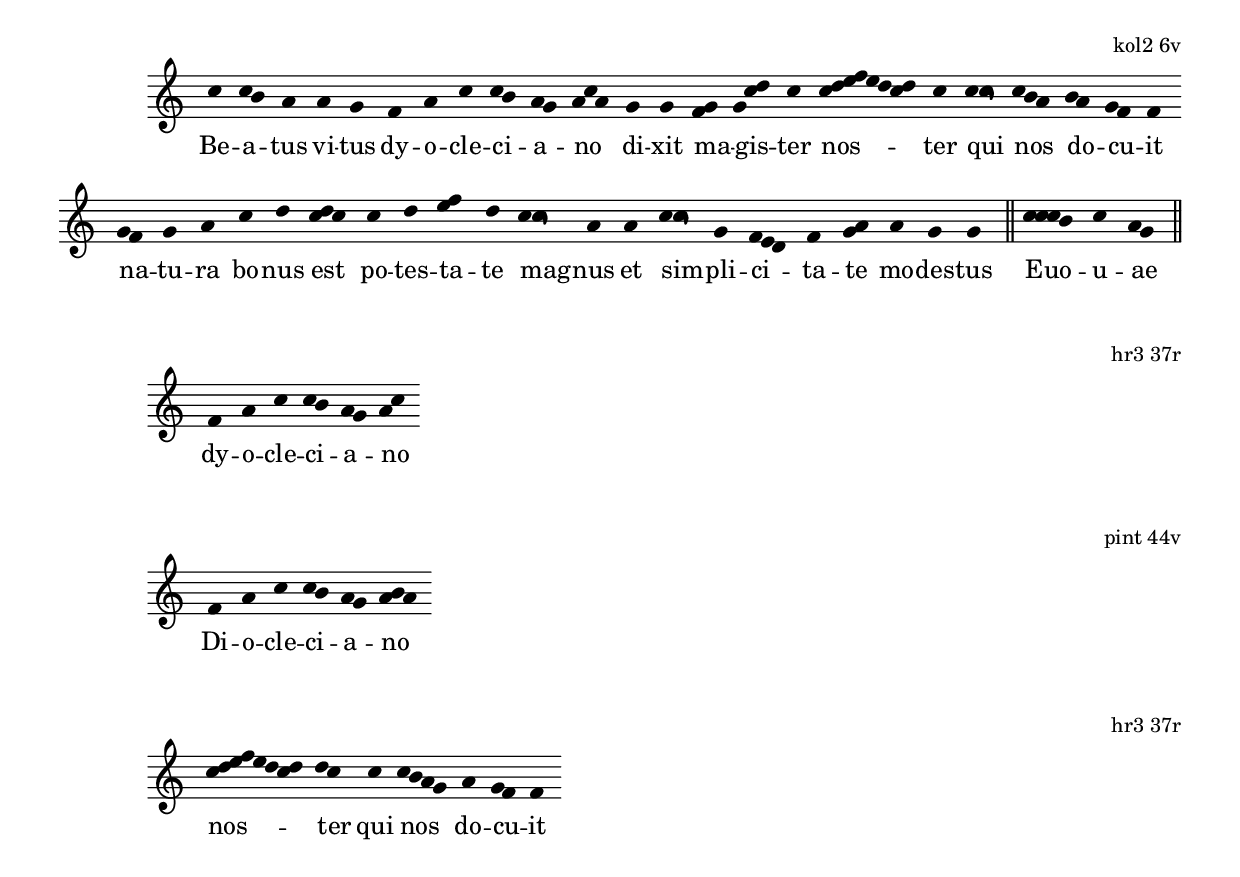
\version "2.19.32"

\include "../lib/synopsis.ily"

\score {
  \transpose c c' {
    \plainchant
    c' \melisma { c' b } a \bar "" a g \bar ""
    f a c' \melisma { c' b } \melisma { a g } \melisma { a c' a } \bar "" g g \bar ""
    \melisma { f g } \melisma { g c' d' } c' \bar "" \melisma { c' d' e' f' e' d' c' d' } c' \bar "" \melisma { c' \strophicus c' } \bar "" \melisma { c' b a } \bar "" \melisma { b a } \melisma { g f } f \bar ""
    \melisma { g f } g a \bar "" c' d' \bar "" \melisma { c' d' c' } \bar ""
    c' d' \melisma { e' f' } d' \bar "" \melisma { c' \strophicus c' } a \bar ""
    a \bar "" \melisma { c' \strophicus c' } g \melisma { f e d } f \melisma { g a } \bar "" a g g \bar "||"

    \melisma { c' c' c' b } c' \melisma { a g } \bar "||"
  }
  \addlyrics {
    Be -- a -- tus vi -- tus
    dy -- o -- cle -- ci -- a -- no di -- xit
    ma -- gis -- ter nos -- ter qui nos do -- cu -- it
    na -- tu -- ra bo -- nus est
    po -- tes -- ta -- te mag -- nus
    et sim -- pli -- ci -- ta -- te mo -- des -- tus

    Euo -- u -- ae
  }
  \header {
    fontes = "kol2 6v"
  }
}

\score {
  \transpose c c' {
    \plainchant
    f a c' \melisma { c' b } \melisma { a g } \melisma { a c' }
  }
  \addlyrics {
    dy -- o -- cle -- ci -- a -- no
  }
  \header {
    fontes = "hr3 37r"
  }
}

\score {
  \transpose c c' {
    \plainchant
    f a c' \melisma { c' b } \melisma { a g } \melisma { a b a }
  }
  \addlyrics {
    Di -- o -- cle -- ci -- a -- no
  }
  \header {
    fontes = "pint 44v"
  }
}

\score {
  \transpose c c' {
    \plainchant
    \melisma { c' d' e' f' e' d' c' d' } \melisma { d' c' } c' \melisma { c' b a g } a \melisma { g f } f
  }
  \addlyrics {
    nos -- ter qui nos do -- cu -- it
  }
  \header {
    fontes = "hr3 37r"
  }
}
